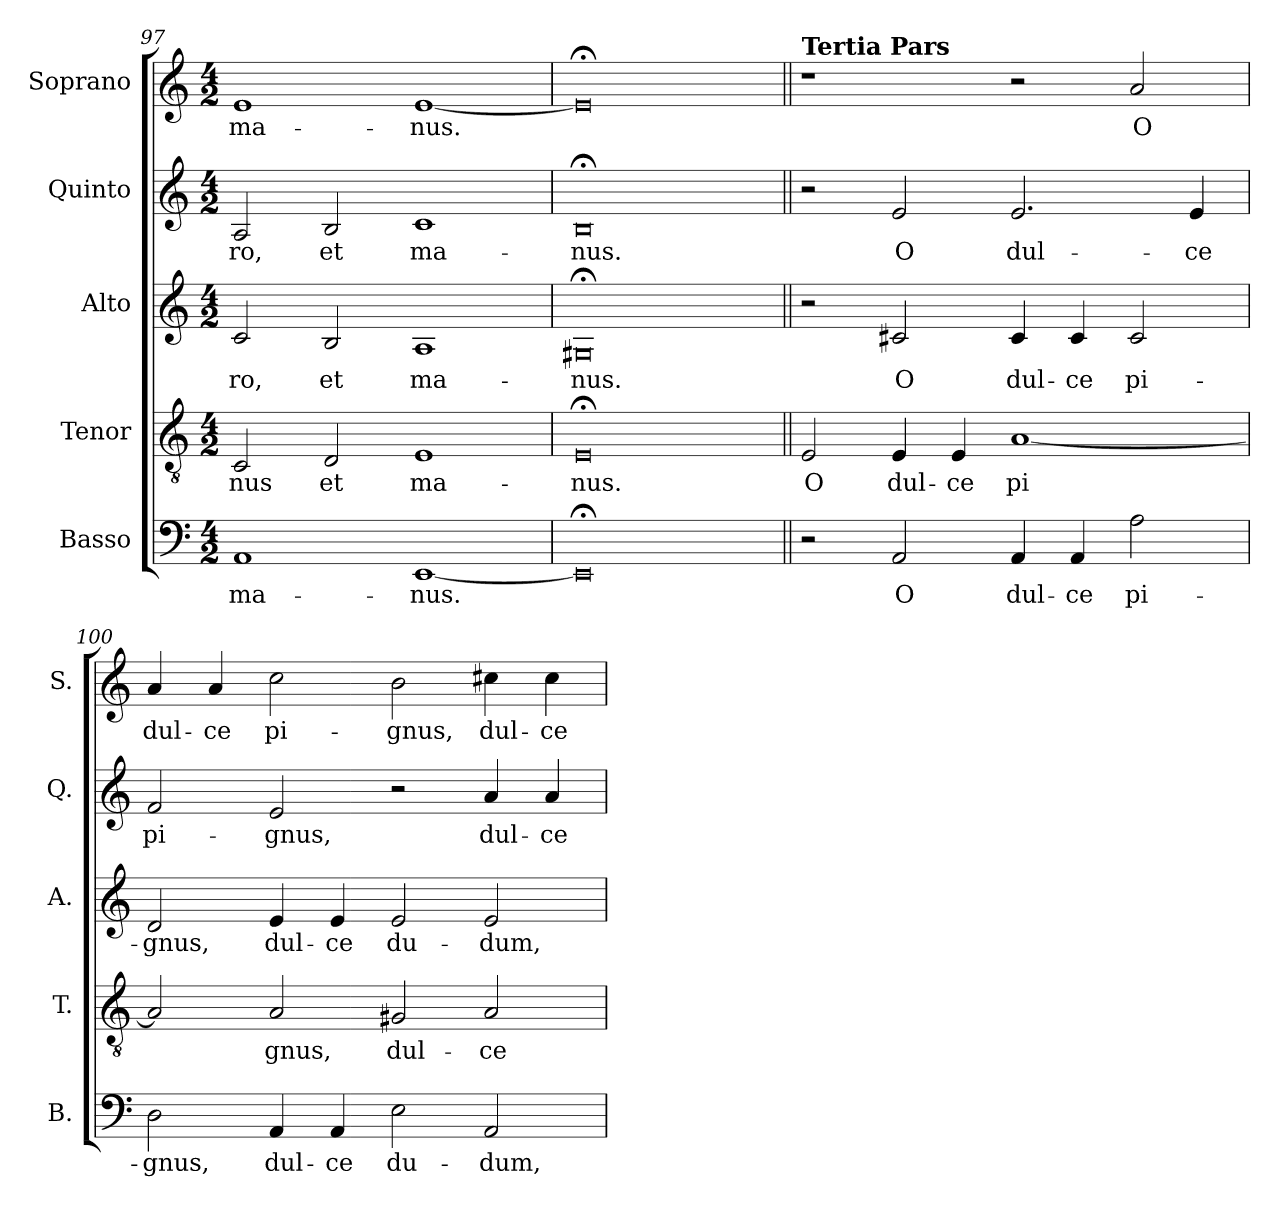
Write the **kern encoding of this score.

**kern	**text	**kern	**text	**kern	**text	**kern	**text	**kern	**text
*part5	*part5	*part4	*part4	*part3	*part3	*part2	*part2	*part1	*part1
*staff5	*staff5	*staff4	*staff4	*staff3	*staff3	*staff2	*staff2	*staff1	*staff1
*I"Basso	*	*I"Tenor	*	*I"Alto	*	*I"Quinto	*	*I"Soprano	*
*I'B.	*	*I'T.	*	*I'A.	*	*I'Q.	*	*I'S.	*
!!LO:LB:g=z
*clefF4	*	*clefGv2	*	*clefG2	*	*clefG2	*	*clefG2	*
*	*	*ITrd7c12	*	*	*	*	*	*	*
*k[]	*	*k[]	*	*k[]	*	*k[]	*	*k[]	*
*C:	*	*C:	*	*C:	*	*C:	*	*C:	*
*M4/2	*	*M4/2	*	*M4/2	*	*M4/2	*	*M4/2	*
=97	=97	=97	=97	=97	=97	=97	=97	=97	=97
!	!LO:LY:b:color=#000000	!	!	!	!	!	!	!	!
!	!	!	!LO:LY:b:color=#000000	!	!	!	!	!	!
!	!	!	!	!	!LO:LY:b:color=#000000	!	!	!	!
!	!	!	!	!	!	!	!LO:LY:b:color=#000000	!	!
!	!	!	!	!	!	!	!	!	!LO:LY:b:color=#000000
1AAi	ma-	2CCi/	-nus	2ci/	-ro,	2Ai/	-ro,	1ei	ma-
!	!	!	!LO:LY:b:color=#000000	!	!	!	!	!	!
!	!	!	!	!	!LO:LY:b:color=#000000	!	!	!	!
!	!	!	!	!	!	!	!LO:LY:b:color=#000000	!	!
.	.	2DDi/	et	2Bi/	et	2Bi/	et	.	.
!	!LO:LY:b:color=#000000	!	!	!	!	!	!	!	!
!	!	!	!LO:LY:b:color=#000000	!	!	!	!	!	!
!	!	!	!	!	!LO:LY:b:color=#000000	!	!	!	!
!	!	!	!	!	!	!	!LO:LY:b:color=#000000	!	!
!	!	!	!	!	!	!	!	!	!LO:LY:b:color=#000000
[1EEi	-nus.	1EEi	ma-	1Ai	ma-	1ci	ma-	[1ei	-nus.
=98	=98	=98	=98	=98	=98	=98	=98	=98	=98
!	!	!	!LO:LY:b:color=#000000	!	!	!	!	!	!
!	!	!	!	!	!LO:LY:b:color=#000000	!	!	!	!
!	!	!	!	!	!	!	!LO:LY:b:color=#000000	!	!
0EE;i]	.	0EE;i	-nus.	0G#X;i	-nus.	0B;i	-nus.	0e;i]	.
=99||	=99||	=99||	=99||	=99||	=99||	=99||	=99||	=99||	=99||
!	!	!	!	!	!	!	!	!LO:TX:a:B:t=Tertia Pars	!
!	!	!	!LO:LY:b:color=#000000	!	!	!	!	!	!
2r	.	2EEi/	O	2r	.	2r	.	1r	.
!	!LO:LY:b:color=#000000	!	!	!	!	!	!	!	!
!	!	!	!LO:LY:b:color=#000000	!	!	!	!	!	!
!	!	!	!	!	!LO:LY:b:color=#000000	!	!	!	!
!	!	!	!	!	!	!	!LO:LY:b:color=#000000	!	!
2AAi/	O	4EEi/	dul-	2c#Xi/	O	2ei/	O	.	.
!	!	!	!LO:LY:b:color=#000000	!	!	!	!	!	!
.	.	4EEi/	-ce	.	.	.	.	.	.
!	!LO:LY:b:color=#000000	!	!	!	!	!	!	!	!
!	!	!	!LO:LY:b:color=#000000	!	!	!	!	!	!
!	!	!	!	!	!LO:LY:b:color=#000000	!	!	!	!
!	!	!	!	!	!	!	!LO:LY:b:color=#000000	!	!
4AAi/	dul-	[1AAi	pi	4c#i/	dul-	2.ei/	dul-	2r	.
!	!LO:LY:b:color=#000000	!	!	!	!	!	!	!	!
!	!	!	!	!	!LO:LY:b:color=#000000	!	!	!	!
4AAi/	-ce	.	.	4c#i/	-ce	.	.	.	.
!	!LO:LY:b:color=#000000	!	!	!	!	!	!	!	!
!	!	!	!	!	!LO:LY:b:color=#000000	!	!	!	!
!	!	!	!	!	!	!	!	!	!LO:LY:b:color=#000000
2Ai\	pi-	.	.	2c#i/	pi-	.	.	2ai/	O
!	!	!	!	!	!	!	!LO:LY:b:color=#000000	!	!
.	.	.	.	.	.	4ei/	-ce	.	.
=100	=100	=100	=100	=100	=100	=100	=100	=100	=100
!	!LO:LY:b:color=#000000	!	!	!	!	!	!	!	!
!	!	!	!	!	!LO:LY:b:color=#000000	!	!	!	!
!	!	!	!	!	!	!	!LO:LY:b:color=#000000	!	!
!	!	!	!	!	!	!	!	!	!LO:LY:b:color=#000000
2Di\	-gnus,	2AAi/]	.	2di/	-gnus,	2fi/	pi-	4ai/	dul-
!	!	!	!	!	!	!	!	!	!LO:LY:b:color=#000000
.	.	.	.	.	.	.	.	4ai/	-ce
!	!LO:LY:b:color=#000000	!	!	!	!	!	!	!	!
!	!	!	!LO:LY:b:color=#000000	!	!	!	!	!	!
!	!	!	!	!	!LO:LY:b:color=#000000	!	!	!	!
!	!	!	!	!	!	!	!LO:LY:b:color=#000000	!	!
!	!	!	!	!	!	!	!	!	!LO:LY:b:color=#000000
4AAi/	dul-	2AAi/	gnus,	4ei/	dul-	2ei/	-gnus,	2cci\	pi-
!	!LO:LY:b:color=#000000	!	!	!	!	!	!	!	!
!	!	!	!	!	!LO:LY:b:color=#000000	!	!	!	!
4AAi/	-ce	.	.	4ei/	-ce	.	.	.	.
!	!LO:LY:b:color=#000000	!	!	!	!	!	!	!	!
!	!	!	!LO:LY:b:color=#000000	!	!	!	!	!	!
!	!	!	!	!	!LO:LY:b:color=#000000	!	!	!	!
!	!	!	!	!	!	!	!	!	!LO:LY:b:color=#000000
2Ei\	du-	2GG#Xi/	dul-	2ei/	du-	2r	.	2bi\	-gnus,
!	!LO:LY:b:color=#000000	!	!	!	!	!	!	!	!
!	!	!	!LO:LY:b:color=#000000	!	!	!	!	!	!
!	!	!	!	!	!LO:LY:b:color=#000000	!	!	!	!
!	!	!	!	!	!	!	!LO:LY:b:color=#000000	!	!
!	!	!	!	!	!	!	!	!	!LO:LY:b:color=#000000
2AAi/	-dum,	2AAi/	-ce	2ei/	-dum,	4ai/	dul-	4cc#Xi\	dul-
!	!	!	!	!	!	!	!LO:LY:b:color=#000000	!	!
!	!	!	!	!	!	!	!	!	!LO:LY:b:color=#000000
.	.	.	.	.	.	4ai/	-ce	4cc#i\	-ce
=	=	=	=	=	=	=	=	=	=
*-	*-	*-	*-	*-	*-	*-	*-	*-	*-
